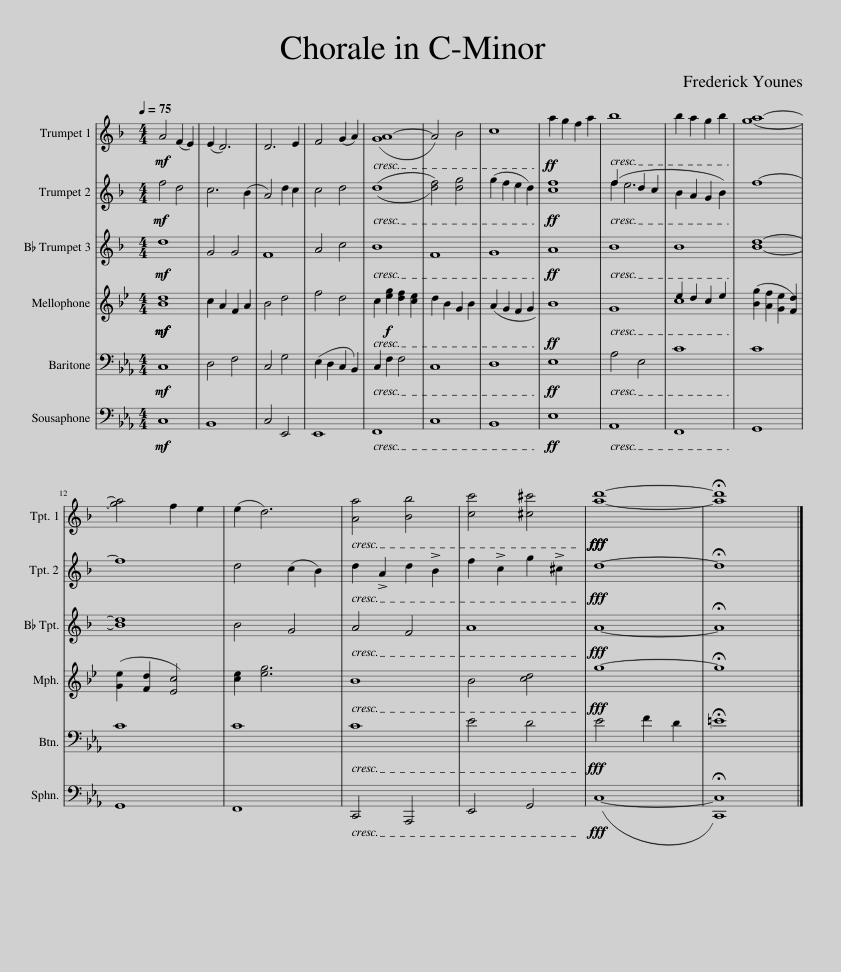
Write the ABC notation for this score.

X:1
%%score 1 ( 2 3 ) 4 ( 5 6 ) 7 8
L:1/8
Q:1/4=75
M:4/4
I:linebreak $
K:Eb
V:1 treble transpose=-2
V:2 treble transpose=-2
V:3 treble transpose="-2 "
V:4 treble transpose=-2
V:5 treble transpose=-7
V:6 treble transpose="-7 "
V:7 bass
V:8 bass
V:1
[K:F]!mf! A4 (F2 E2) | (E2 D6) | D6 E2 | F4 (G2 A2) | ([GA-]8 | %5
 A4) B4 | c8 |!ff! a2 g2 f2 a2 | b8 | b2 a2 g2 b2 | %10
 [ga]8- |$ [ga]4 f2 e2 | (e2 d6) | [Aa]4 [Bb]4 | [cc']4 [^c^c']4 | %15
!fff!!fff! [ad']8- | !fermata![ad']8 |] %17
V:2
[K:F]!mf! f4 d4 | c6 (B2 | A4) d2 c2 | c4 d4 | ((d8 | %5
 [df]4)) [dg]4 | (g2 f2 e2 d2) |!ff! [cf]8 | (f2 x2 d2 c2 | B2 A2 G2 B2) | %10
 f8- |$ f8 | d4 (c2 B2) | d2 !>!A2 d2 !>!B2 | f2 !>!c2 g2 !>!^c2 | %15
!fff! d8- | !fermata!d8 |] %17
V:3
[K:F] x8 | x8 | x8 | x8 | x8 | %5
 x8 | x8 | x8 | f2 e6 | x8 | %10
 x8 |$ x8 | x8 | x8 | x8 | %15
 x8 | x8 |] %17
V:4
[K:F]!mf! d8 | G4 G4 | F8 | A4 c4 | B8 | %5
 F8 | G8 |!ff! A8 | B8 | B8 | %10
 [Bd]8- |$ [Bd]8 | B4 G4 | A4 F4 | A8 | %15
!fff! A8- | !fermata!A8 |] %17
V:5
[K:Bb]!mf!!mf! [Bd]8 | c2 A2 F2 A2 | B4 d4 | f4 d4 | c2!f! [eg]2 [df]2 [ce]2 | %5
 d2 B2 G2 B2 | (A2 G2 F2 G2) |!ff! B8 | G8 | e2 d2 c2 e2 | %10
 ([Bg]2 [Af]2 [Ge]2 [Fd]2) |$ ([Ge]2 [Fd]2 [Ec]4) | [ce]2 [eg]6 | B8 | B4 [cd]4 | %15
!fff! g8- | !fermata!g8 |] %17
V:6
[K:Bb] x8 | x8 | x8 | x8 | x8 | %5
 x8 | x8 | x8 | x8 | c8 | %10
 x8 |$ x8 | x8 | x8 | x8 | %15
 x8 | x8 |] %17
V:7
!mf! C,8 | D,4 F,4 | C,4 G,4 | (E,2 D,2 C,2 B,,2) | C,2 F,2 F,4 | %5
 C,8 | D,8 |!ff! E,8 | A,4 E,4 | C8 | %10
 C8 |$ C8 | C8 | C8 | E4 D4 | %15
!fff! E4 F2 D2 | !fermata!=E8 |] %17
V:8
!mf! C,8 | B,,8 | C,4 E,,4 | E,,8 | F,,8 | %5
 C,8 | B,,8 |!ff! E,8 | A,,8 | F,,8 | %10
 G,,8 |$ G,,8 | F,,8 | C,,4 A,,,4 | E,,4 G,,4 | %15
!fff! (C,8- | !fermata![C,,C,]8) |] %17
